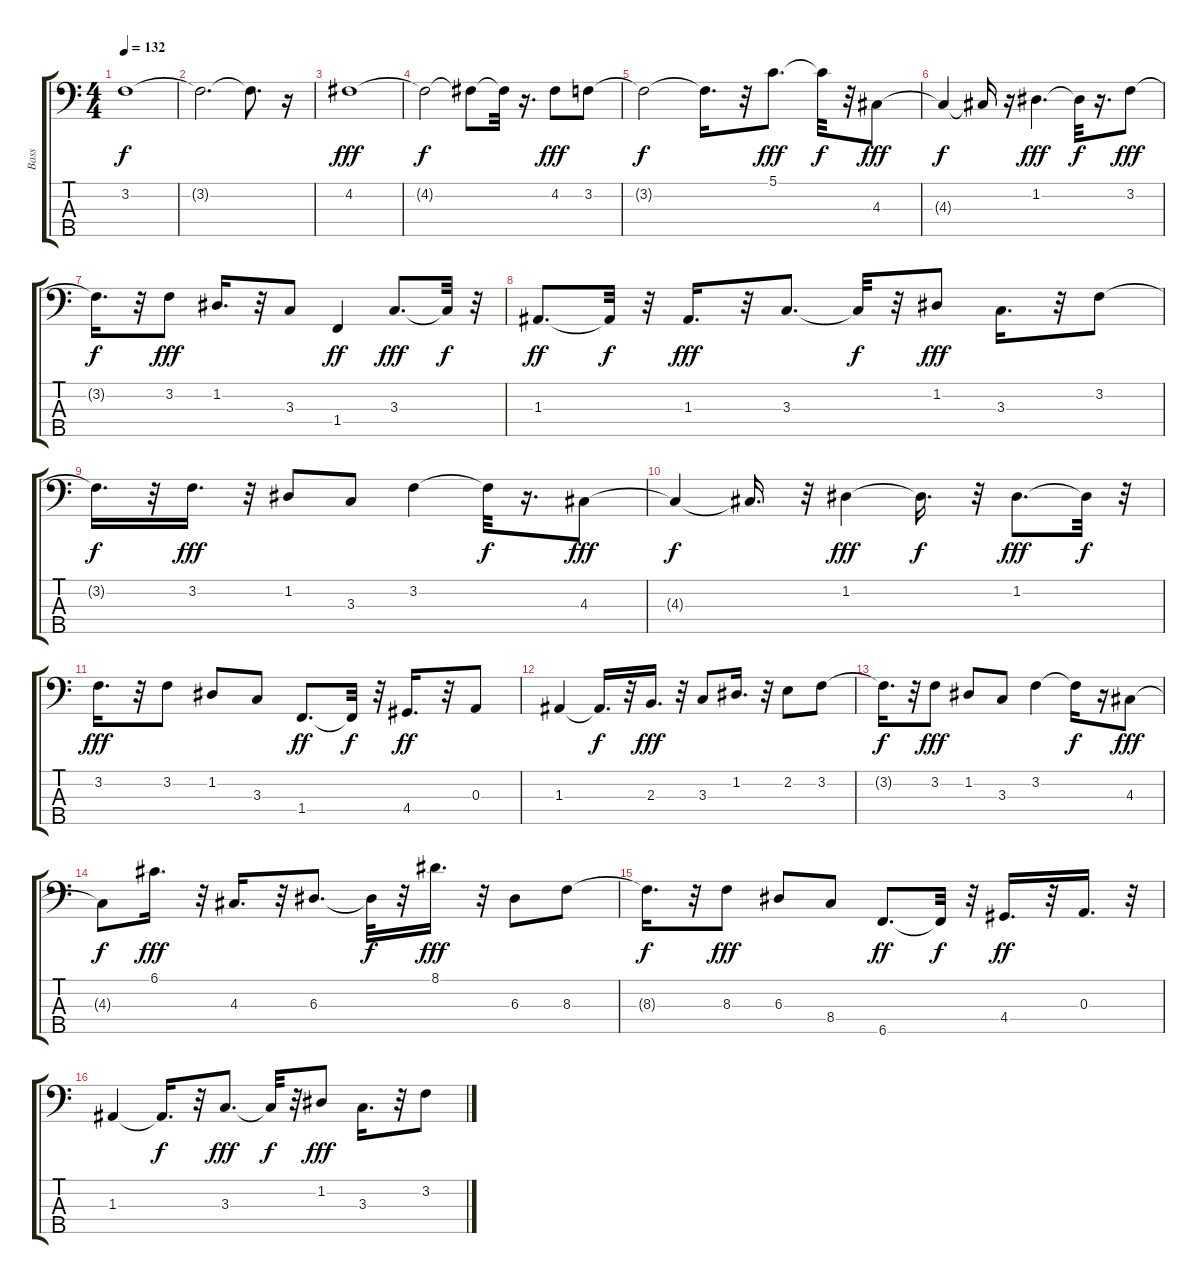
\track ("Bass" "Bass") {instrument slapbass2}
\staff {score tabs}
\tuning (G2 D2 A1 E1 B0) {hide}
\ts (4 4)
\tempo 132
\clef f4
\ks c
3.2{t}.1{dy f} |
3.2{t}.2{d} 3.2{t}.8{d} r.16 |
4.2.1{dy fff} |
4.2{t}.2{dy f} 4.2{t}.8 4.2{t}.32 r.16{d} 4.2.8{dy fff} 3.2.8 |
3.2{t}.2{dy f} 3.2{t}.16{d} r.32 5.1.8{d dy fff} 5.1{t}.32{dy f} r.32 4.3.8{dy fff} |
4.3{t}.4{dy f} 4.3{t}.16 r.16 1.2.4{d dy fff} 1.2{t}.32{dy f} r.16{d} 3.2.8{dy fff} |
3.2{t}.16{d dy f} r.32 3.2.8{dy fff} 1.2.16{d} r.32 3.3.8 1.4.4{dy ff} 3.3.8{d dy fff} 3.3{t}.32{dy f} r.32 |
1.3.8{d dy ff} 1.3{t}.32{dy f} r.32 1.3.16{d dy fff} r.32 3.3.8{d} 3.3{t}.32{dy f} r.32 1.2.8{dy fff} 3.3.16{d} r.32 3.2.8 |
3.2{t}.16{d dy f} r.32 3.2.16{d dy fff} r.32 1.2.8 3.3.8 3.2.4 3.2{t}.32{dy f} r.16{d} 4.3.8{dy fff} |
4.3{t}.4{dy f} 4.3{t}.16{d} r.32 1.2.4{dy fff} 1.2{t}.16{d dy f} r.32 1.2.8{d dy fff} 1.2{t}.32{dy f} r.32 |
3.2.16{d dy fff} r.32 3.2.8 1.2.8 3.3.8 1.4.8{d dy ff} 1.4{t}.32{dy f} r.32 4.4.16{d dy ff} r.32 0.3.8 |
1.3.4 1.3{t}.16{d dy f} r.32 2.3.16{d dy fff} r.32 3.3.8 1.2.16{d} r.32 2.2.8 3.2.8 |
3.2{t}.16{d dy f} r.32 3.2.8{dy fff} 1.2.8 3.3.8 3.2.4 3.2{t}.16{dy f} r.16 4.3.8{dy fff} |
4.3{t}.8{dy f} 6.1.16{d dy fff} r.32 4.3.16{d} r.32 6.3.8{d} 6.3{t}.32{dy f} r.32 8.1.16{d dy fff} r.32 6.3.8 8.3.8 |
8.3{t}.16{d dy f} r.32 8.3.8{dy fff} 6.3.8 8.4.8 6.5.8{d dy ff} 6.5{t}.32{dy f} r.32 4.4.16{d dy ff} r.32 0.3.16{d} r.32 |
1.3.4 1.3{t}.16{d dy f} r.32 3.3.8{d dy fff} 3.3{t}.32{dy f} r.32 1.2.8{dy fff} 3.3.16{d} r.32 3.2.8
